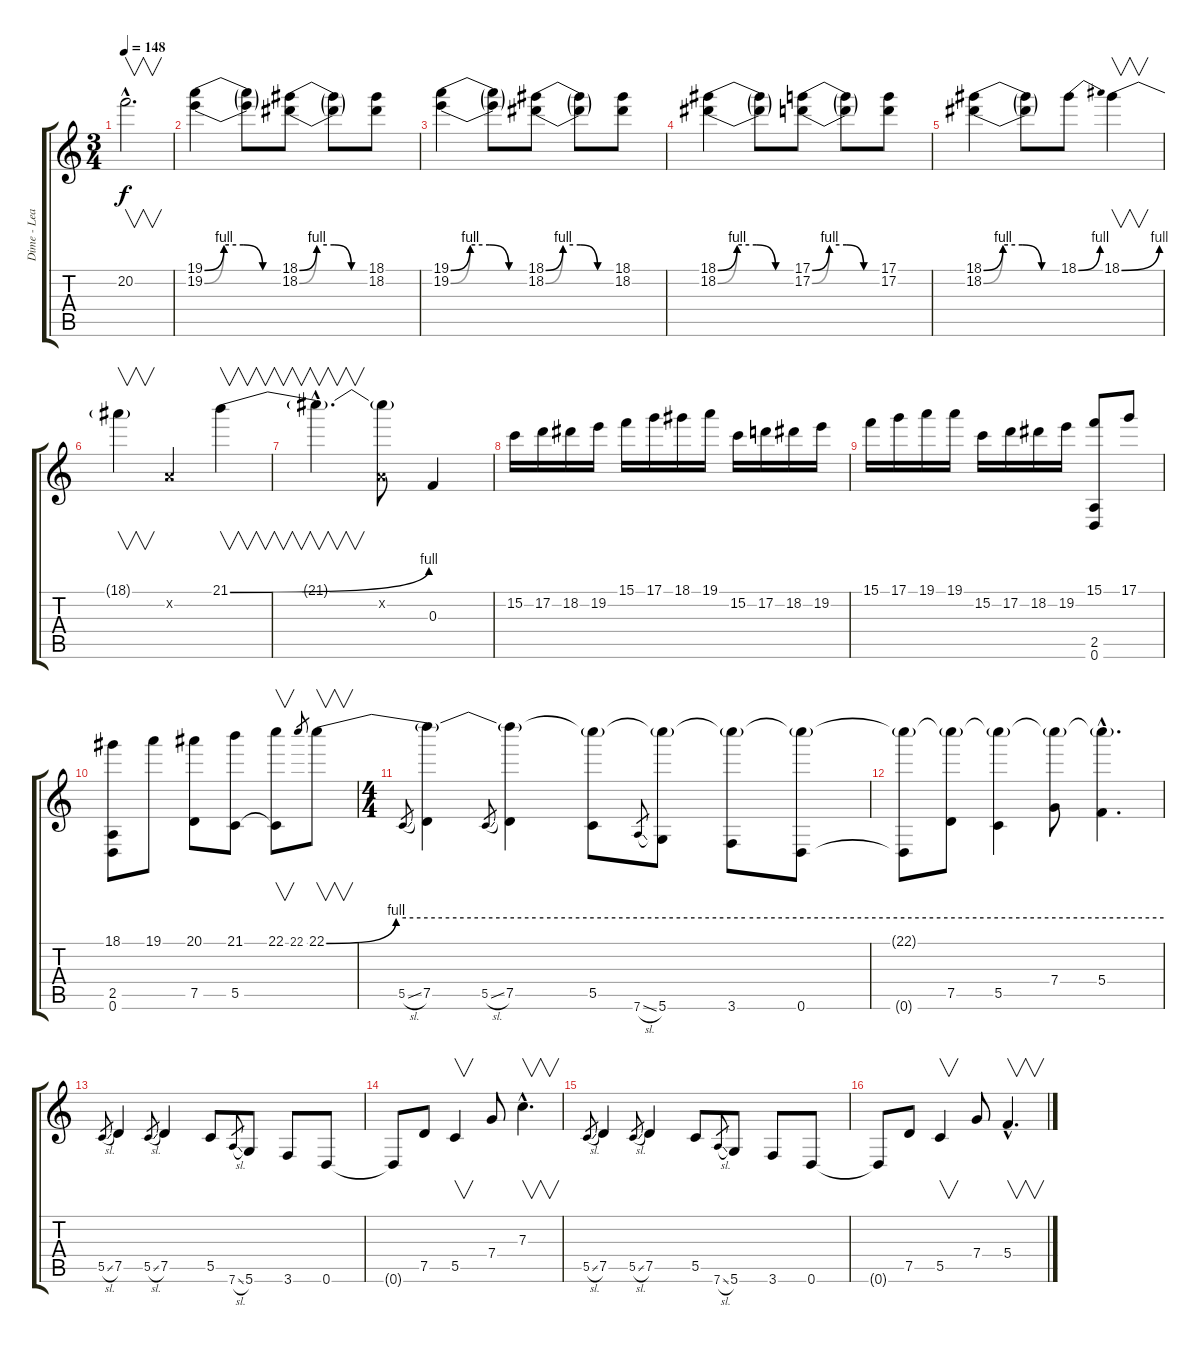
\track ("Dime - Lead Guitar" "Dime - Lea") {instrument distortionguitar}
\staff {score tabs}
\tuning (D4 A3 F3 C3 G2 D2) {hide}
\ts (3 4)
\tempo 148
\clef g2
\ks c
20.2{hac t}.2{v d dy f} |
(19.1{be (custom 0 0 15 4 30 4 45 0 60 0)} 19.2{be (custom 0 0 15 4 30 4 45 0 60 0)}).4 (19.1{t} 19.2{t}).8 (18.1{be (custom 0 0 15 4 30 4 45 0 60 0)} 18.2{be (custom 0 0 15 4 30 4 45 0 60 0)}).8 (18.1{t} 18.2{t}).8 (18.1 18.2).8 |
(19.1{be (custom 0 0 15 4 30 4 45 0 60 0)} 19.2{be (custom 0 0 15 4 30 4 45 0 60 0)}).4 (19.1{t} 19.2{t}).8 (18.1{be (custom 0 0 15 4 30 4 45 0 60 0)} 18.2{be (custom 0 0 15 4 30 4 45 0 60 0)}).8 (18.1{t} 18.2{t}).8 (18.1 18.2).8 |
(18.1{be (custom 0 0 15 4 30 4 45 0 60 0)} 18.2{be (custom 0 0 15 4 30 4 45 0 60 0)}).4 (18.1{t} 18.2{t}).8 (17.1{be (custom 0 0 15 4 30 4 45 0 60 0)} 17.2{be (custom 0 0 15 4 30 4 45 0 60 0)}).8 (17.1{t} 17.2{t}).8 (17.1 17.2).8 |
(18.1{be (custom 0 0 15 4 30 4 45 0 60 0)} 18.2{be (custom 0 0 15 4 30 4 45 0 60 0)}).4 (18.1{t} 18.2{t}).8 18.1{be (bend 0 0 60 4)}.8 18.1{be (bend 0 0 60 4)}.4{v} |
18.1{t}.4{v} 0.2{x}.4 21.1{be (bend 0 0 60 4)}.4{v} |
21.1{hac t}.4{v d} (21.1{t} 0.2{x}).8 0.3.4 |
15.2.16 17.2.16 18.2.16 19.2.16 15.1.16 17.1.16 18.1.16 19.1.16 15.2.16 17.2.16 18.2.16 19.2.16 |
15.1.16 17.1.16 19.1.16 19.1.16 15.2.16 17.2.16 18.2.16 19.2.16 (15.1 2.5 0.6).8 17.1.8 |
(18.1 2.5 0.6).8 19.1.8 (20.1 7.5).8 (21.1 5.5).8 (22.1 5.5{t}).8{v} 22.1.8{gr} 22.1{be (custom 0 0 5 4 15 4 30 4 60 4)}.8{v} |
\ts (4 4)
5.5{sl}.8{gr} (22.1{t} 7.5).4 5.5{sl}.8{gr} (22.1{t} 7.5).4 (22.1{t} 5.5).8 7.6{sl}.8{gr} (22.1{t} 5.6).8 (22.1{t} 3.6).8 (22.1{t} 0.6).8 |
(22.1{t} 0.6{t}).8 (22.1{t} 7.5).8 (22.1{t} 5.5).4 (22.1{t} 7.4).8 (22.1{hac t} 5.4{hac}).4{d} |
5.5{sl}.8{gr} 7.5.4 5.5{sl}.8{gr} 7.5.4 5.5.8 7.6{sl}.8{gr} 5.6.8 3.6.8 0.6.8 |
0.6{t}.8 7.5.8 5.5.4{v} 7.4.8 7.3{hac}.4{v d} |
5.5{sl}.8{gr} 7.5.4 5.5{sl}.8{gr} 7.5.4 5.5.8 7.6{sl}.8{gr} 5.6.8 3.6.8 0.6.8 |
0.6{t}.8 7.5.8 5.5.4{v} 7.4.8 5.4{hac}.4{v d}
